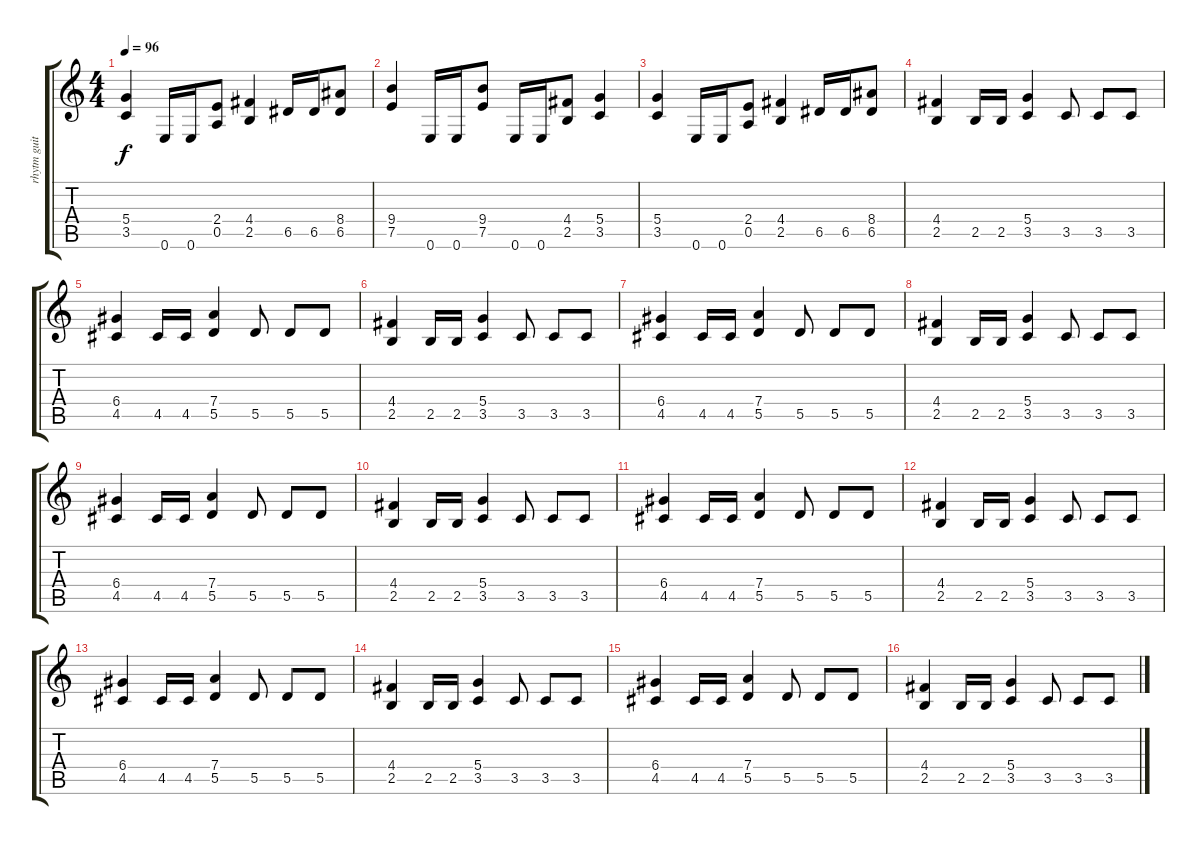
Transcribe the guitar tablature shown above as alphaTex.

\track ("rhytm guitar" "rhytm guit") {instrument distortionguitar}
\staff {score tabs}
\tuning (E4 B3 G3 D3 A2 E2) {hide}
\ts (4 4)
\tempo 96
\clef g2
\ks c
(5.4 3.5).4{dy f} 0.6.16 0.6.16 (2.4 0.5).8 (4.4 2.5).4 6.5.16 6.5.16 (8.4 6.5).8 |
(9.4 7.5).4 0.6.16 0.6.16 (9.4 7.5).8 0.6.16 0.6.16 (4.4 2.5).8 (5.4 3.5).4 |
(5.4 3.5).4 0.6.16 0.6.16 (2.4 0.5).8 (4.4 2.5).4 6.5.16 6.5.16 (8.4 6.5).8 |
(4.4 2.5).4 2.5.16 2.5.16 (5.4 3.5).4 3.5.8 3.5.8 3.5.8 |
(6.4 4.5).4 4.5.16 4.5.16 (7.4 5.5).4 5.5.8 5.5.8 5.5.8 |
(4.4 2.5).4 2.5.16 2.5.16 (5.4 3.5).4 3.5.8 3.5.8 3.5.8 |
(6.4 4.5).4 4.5.16 4.5.16 (7.4 5.5).4 5.5.8 5.5.8 5.5.8 |
(4.4 2.5).4 2.5.16 2.5.16 (5.4 3.5).4 3.5.8 3.5.8 3.5.8 |
(6.4 4.5).4 4.5.16 4.5.16 (7.4 5.5).4 5.5.8 5.5.8 5.5.8 |
(4.4 2.5).4 2.5.16 2.5.16 (5.4 3.5).4 3.5.8 3.5.8 3.5.8 |
(6.4 4.5).4 4.5.16 4.5.16 (7.4 5.5).4 5.5.8 5.5.8 5.5.8 |
(4.4 2.5).4 2.5.16 2.5.16 (5.4 3.5).4 3.5.8 3.5.8 3.5.8 |
(6.4 4.5).4 4.5.16 4.5.16 (7.4 5.5).4 5.5.8 5.5.8 5.5.8 |
(4.4 2.5).4 2.5.16 2.5.16 (5.4 3.5).4 3.5.8 3.5.8 3.5.8 |
(6.4 4.5).4 4.5.16 4.5.16 (7.4 5.5).4 5.5.8 5.5.8 5.5.8 |
(4.4 2.5).4 2.5.16 2.5.16 (5.4 3.5).4 3.5.8 3.5.8 3.5.8
